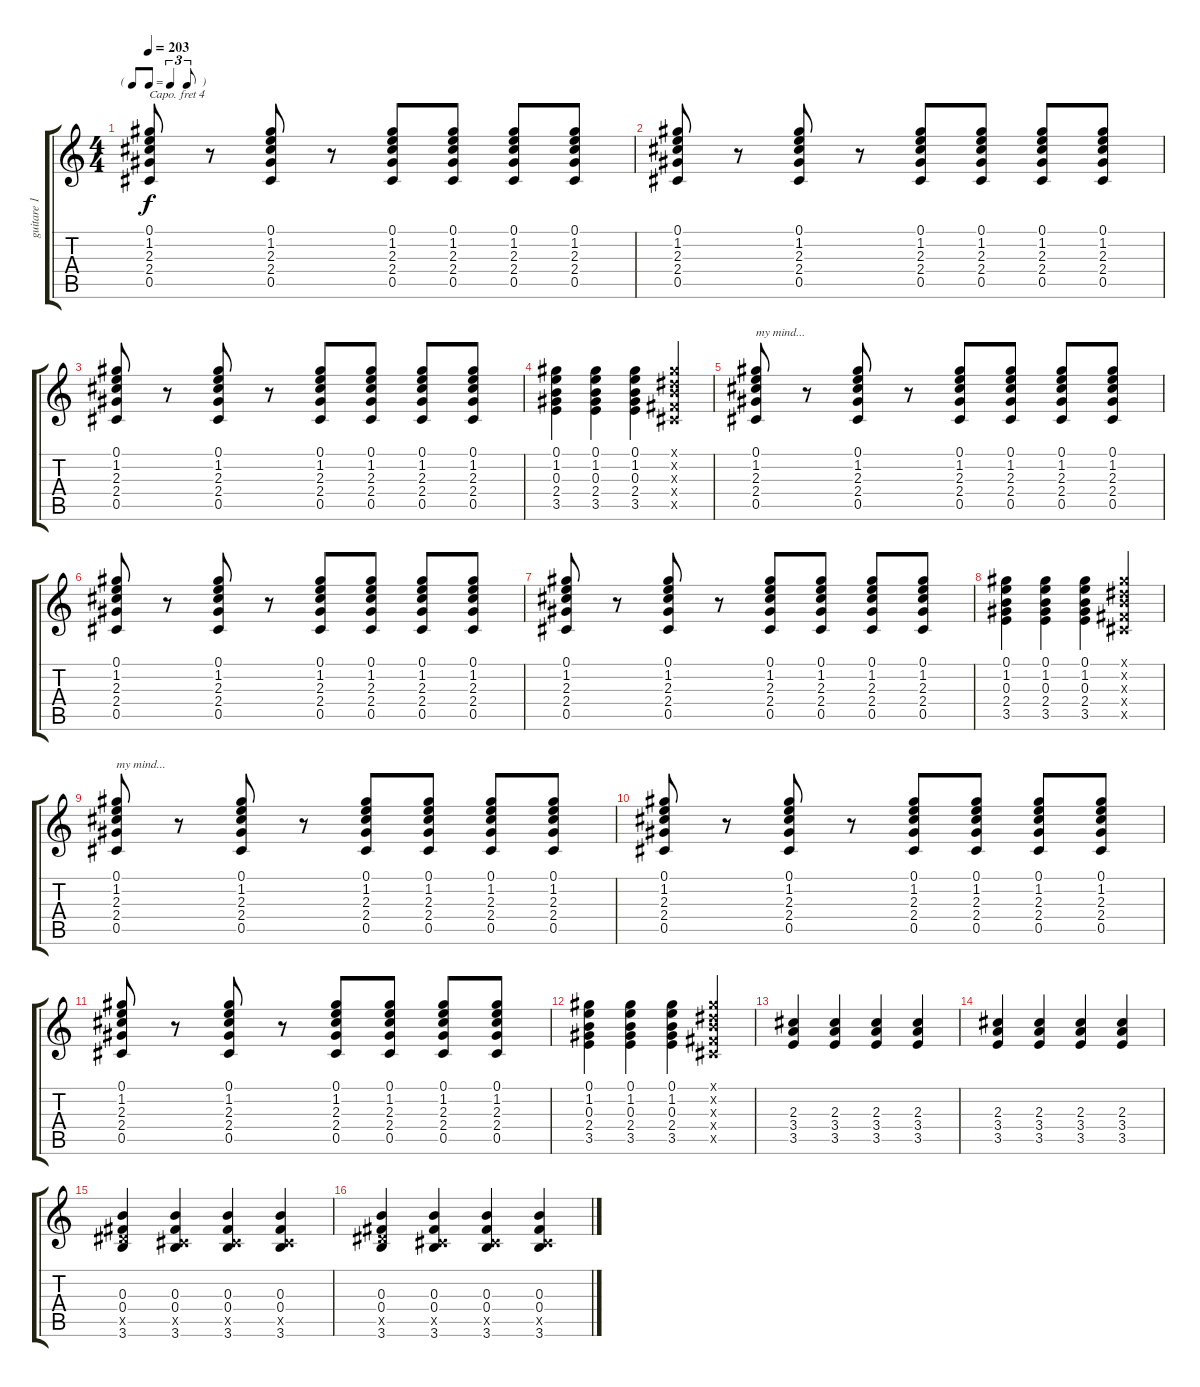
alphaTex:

\track ("guitare 1" "guitare 1") {instrument electricguitarclean}
\staff {score tabs}
\capo 4
\tuning (E4 B3 G3 D3 A2 E2) {hide}
\ts (4 4)
\tf triplet8th
\tempo 203
\clef g2
\ks c
(0.1 1.2 2.3 2.4 0.5).8{dy f} r.8 (0.1 1.2 2.3 2.4 0.5).8 r.8 (0.1 1.2 2.3 2.4 0.5).8 (0.1 1.2 2.3 2.4 0.5).8 (0.1 1.2 2.3 2.4 0.5).8 (0.1 1.2 2.3 2.4 0.5).8 |
(0.1 1.2 2.3 2.4 0.5).8 r.8 (0.1 1.2 2.3 2.4 0.5).8 r.8 (0.1 1.2 2.3 2.4 0.5).8 (0.1 1.2 2.3 2.4 0.5).8 (0.1 1.2 2.3 2.4 0.5).8 (0.1 1.2 2.3 2.4 0.5).8 |
(0.1 1.2 2.3 2.4 0.5).8 r.8 (0.1 1.2 2.3 2.4 0.5).8 r.8 (0.1 1.2 2.3 2.4 0.5).8 (0.1 1.2 2.3 2.4 0.5).8 (0.1 1.2 2.3 2.4 0.5).8 (0.1 1.2 2.3 2.4 0.5).8 |
(0.1 1.2 0.3 2.4 3.5).4 (0.1 1.2 0.3 2.4 3.5).4 (0.1 1.2 0.3 2.4 3.5).4 (0.1{x} 0.2{x} 0.3{x} 0.4{x} 0.5{x}).4 |
(0.1 1.2 2.3 2.4 0.5).8{txt "my mind..."} r.8 (0.1 1.2 2.3 2.4 0.5).8 r.8 (0.1 1.2 2.3 2.4 0.5).8 (0.1 1.2 2.3 2.4 0.5).8 (0.1 1.2 2.3 2.4 0.5).8 (0.1 1.2 2.3 2.4 0.5).8 |
(0.1 1.2 2.3 2.4 0.5).8 r.8 (0.1 1.2 2.3 2.4 0.5).8 r.8 (0.1 1.2 2.3 2.4 0.5).8 (0.1 1.2 2.3 2.4 0.5).8 (0.1 1.2 2.3 2.4 0.5).8 (0.1 1.2 2.3 2.4 0.5).8 |
(0.1 1.2 2.3 2.4 0.5).8 r.8 (0.1 1.2 2.3 2.4 0.5).8 r.8 (0.1 1.2 2.3 2.4 0.5).8 (0.1 1.2 2.3 2.4 0.5).8 (0.1 1.2 2.3 2.4 0.5).8 (0.1 1.2 2.3 2.4 0.5).8 |
(0.1 1.2 0.3 2.4 3.5).4 (0.1 1.2 0.3 2.4 3.5).4 (0.1 1.2 0.3 2.4 3.5).4 (0.1{x} 0.2{x} 0.3{x} 0.4{x} 0.5{x}).4 |
(0.1 1.2 2.3 2.4 0.5).8{txt "my mind..."} r.8 (0.1 1.2 2.3 2.4 0.5).8 r.8 (0.1 1.2 2.3 2.4 0.5).8 (0.1 1.2 2.3 2.4 0.5).8 (0.1 1.2 2.3 2.4 0.5).8 (0.1 1.2 2.3 2.4 0.5).8 |
(0.1 1.2 2.3 2.4 0.5).8 r.8 (0.1 1.2 2.3 2.4 0.5).8 r.8 (0.1 1.2 2.3 2.4 0.5).8 (0.1 1.2 2.3 2.4 0.5).8 (0.1 1.2 2.3 2.4 0.5).8 (0.1 1.2 2.3 2.4 0.5).8 |
(0.1 1.2 2.3 2.4 0.5).8 r.8 (0.1 1.2 2.3 2.4 0.5).8 r.8 (0.1 1.2 2.3 2.4 0.5).8 (0.1 1.2 2.3 2.4 0.5).8 (0.1 1.2 2.3 2.4 0.5).8 (0.1 1.2 2.3 2.4 0.5).8 |
(0.1 1.2 0.3 2.4 3.5).4 (0.1 1.2 0.3 2.4 3.5).4 (0.1 1.2 0.3 2.4 3.5).4 (0.1{x} 0.2{x} 0.3{x} 0.4{x} 0.5{x}).4 |
(2.3 3.4 3.5).4 (2.3 3.4 3.5).4 (2.3 3.4 3.5).4 (2.3 3.4 3.5).4 |
(2.3 3.4 3.5).4 (2.3 3.4 3.5).4 (2.3 3.4 3.5).4 (2.3 3.4 3.5).4 |
(0.3 0.4 2.5{x} 3.6).4 (0.3 0.4 0.5{x} 3.6).4 (0.3 0.4 0.5{x} 3.6).4 (0.3 0.4 0.5{x} 3.6).4 |
(0.3 0.4 2.5{x} 3.6).4 (0.3 0.4 0.5{x} 3.6).4 (0.3 0.4 0.5{x} 3.6).4 (0.3 0.4 0.5{x} 3.6).4
